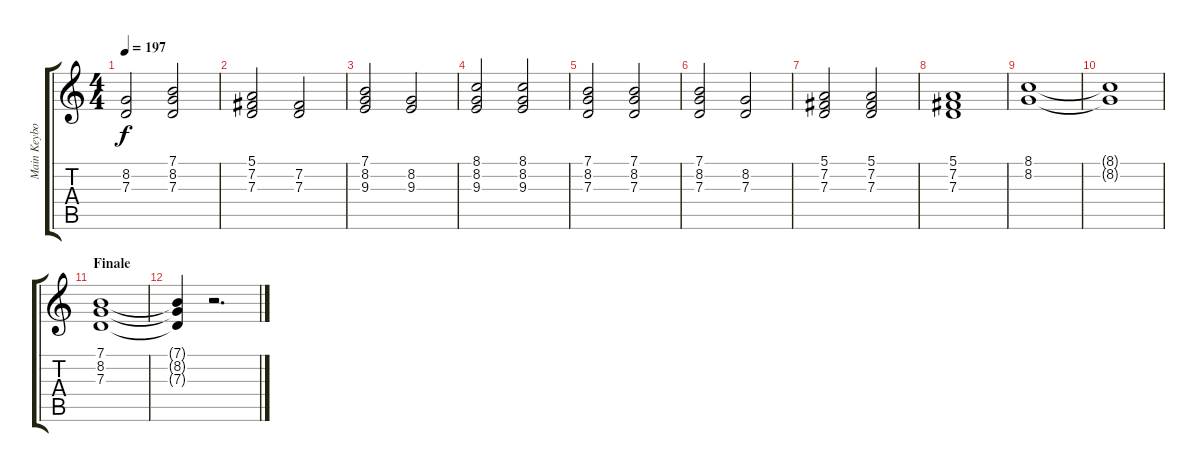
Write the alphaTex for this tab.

\track ("Main Keyboards" "Main Keybo") {instrument stringensemble1}
\staff {score tabs}
\tuning (E4 B3 G3 D3 A2 E2) {hide}
\ts (4 4)
\tempo 197
\clef g2
\ks c
(8.2 7.3).2{dy f} (7.1 8.2 7.3).2 |
(5.1 7.2 7.3).2 (7.2 7.3).2 |
(7.1 8.2 9.3).2 (8.2 9.3).2 |
(8.1 8.2 9.3).2 (8.1 8.2 9.3).2 |
(7.1 8.2 7.3).2 (7.1 8.2 7.3).2 |
(7.1 8.2 7.3).2 (8.2 7.3).2 |
(5.1 7.2 7.3).2 (5.1 7.2 7.3).2 |
(5.1 7.2 7.3).1 |
(8.1 8.2).1 |
(8.1{t} 8.2{t}).1 |
\section ("" "Finale")
(7.1 8.2 7.3).1 |
(7.1{t} 8.2{t} 7.3{t}).4 r.2{d}
